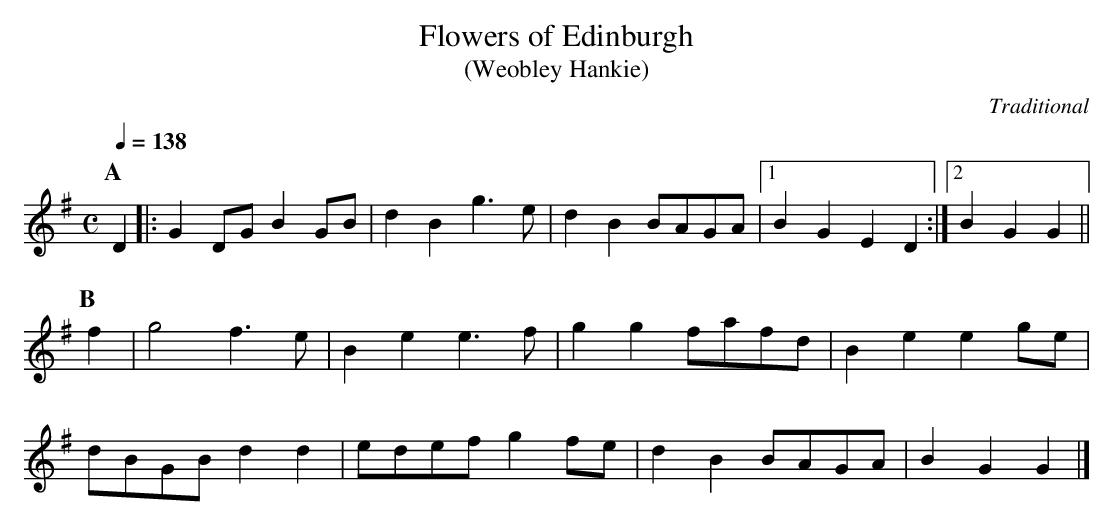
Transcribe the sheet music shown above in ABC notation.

X:1
T:Flowers of Edinburgh
T:(Weobley Hankie)
M:C
L:1/8
C:Traditional
Q:1/4=138
K:G Major
P:A
D2|: G2 DG B2 GB |d2 B2 g3 e | d2 B2 BAGA |1 B2 G2 E2 D2 :|2 B2 G2 G2 ||
P:B
f2 \
| g4 f3 e | B2 e2 e3 f | g2 g2 fafd | B2 e2 e2 ge |
dBGB d2 d2 | edef g2 fe | d2 B2 BAGA | B2 G2 G2 |]
